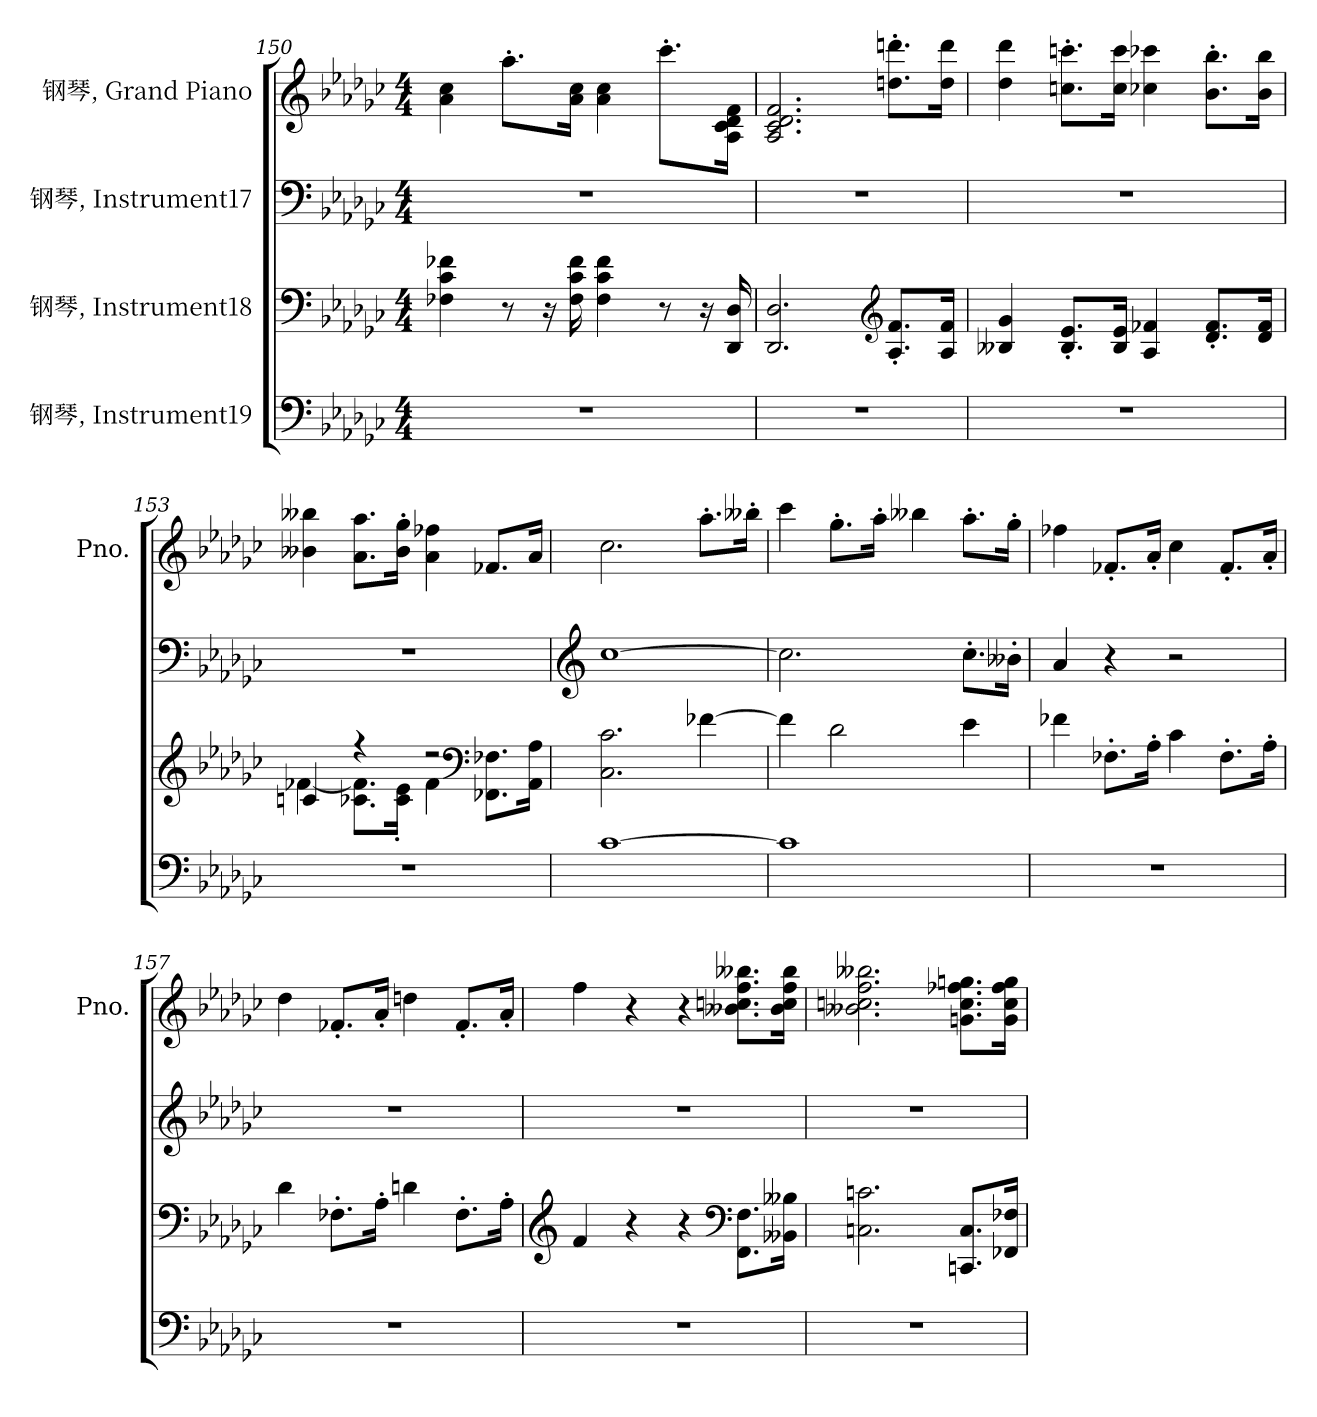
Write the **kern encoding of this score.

**kern	**kern	**kern	**kern
*part4	*part3	*part2	*part1
*staff4	*staff3	*staff2	*staff1
*I"钢琴, Instrument19	*I"钢琴, Instrument18	*I"钢琴, Instrument17	*I"钢琴, Grand Piano
*	*	*	*I'Pno.
*clefF4	*clefF4	*clefF4	*clefG2
*k[b-e-a-d-g-c-]	*k[b-e-a-d-g-c-]	*k[b-e-a-d-g-c-]	*k[b-e-a-d-g-c-]
*M4/4	*M4/4	*M4/4	*M4/4
=150	=150	=150	=150
1r	4F-X\ 4c-\ 4f-X\	1r	4a-\ 4cc-\
.	8r	.	8.aa-'\L
.	16r	.	.
.	16F-\ 16c-\ 16f-\	.	16a-\ 16cc-\Jk
.	4F-\ 4c-\ 4f-\	.	4a-\ 4cc-\
.	8r	.	8.ccc-'\L
.	16r	.	.
.	16DD-/ 16D-/	.	16A-\ 16c-\ 16d-\ 16f\Jk
=151	=151	=151	=151
1r	2.DD-/ 2.D-/	1r	2.A-/ 2.c-/ 2.d-/ 2.f/
*	*clefG2	*	*
.	8.A-/' 8.f/'L	.	8.ddn\' 8.dddn\'L
.	16A-/ 16f/Jk	.	16dd\ 16ddd\Jk
=152	=152	=152	=152
1r	4B--X/ 4g-/	1r	4dd-\ 4ddd-\
.	8.B--/' 8.e-/'L	.	8.ccn\' 8.cccn\'L
.	16B--/ 16e-/Jk	.	16cc\ 16ccc\Jk
.	4A-/ 4f-X/	.	4cc-X\ 4ccc-X\
.	8.d-/' 8.f-/'L	.	8.b-\' 8.bb-\'L
.	16d-/ 16f-/Jk	.	16b-\ 16bb-\Jk
!!LO:LB:g=z
=153	=153	=153	=153
*	*^	*	*
1r	4cn/	[4f-X\	1r	4b--X\ 4bb--X\
.	4r	8.c-X\ 8.f-\]L	.	8.a-\ 8.aa-\L
.	.	16c-\' 16e-\'Jk	.	16b--\' 16gg-\'Jk
.	2r	4f-\	.	4a-\ 4ff-X\
*	*clefF4	*	*	*
.	.	8.FF-X\ 8.F-X\L	.	8.f-X/L
.	.	16AA-\ 16A-\Jk	.	16a-/Jk
*	*v	*v	*	*
=154	=154	=154	=154
*	*	*clefG2	*
[1c-	2.C-\ 2.c-\	[1cc-	2.cc-\
.	[4f-X\	.	8.aa-'\L
.	.	.	16bb--X'\Jk
=155	=155	=155	=155
1c-]	4f-\]	2.cc-\]	4ccc-\
.	2d-\	.	8.gg-'\L
.	.	.	16aa-'\Jk
.	.	.	4bb--X\
.	4e-\	8.cc-'\L	8.aa-'\L
.	.	16b--X'\Jk	16gg-'\Jk
=156	=156	=156	=156
1r	4f-X\	4a-/	4ff-X\
.	8.F-X'\L	4r	8.f-X'/L
.	16A-'\Jk	.	16a-'/Jk
.	4c-\	2r	4cc-\
.	8.F-'\L	.	8.f-'/L
.	16A-'\Jk	.	16a-'/Jk
!!LO:PB:g=z
=157	=157	=157	=157
1r	4d-\	1r	4dd-\
.	8.F-X'\L	.	8.f-X'/L
.	16A-'\Jk	.	16a-'/Jk
.	4dn\	.	4ddn\
.	8.F-'\L	.	8.f-'/L
.	16A-'\Jk	.	16a-'/Jk
=158	=158	=158	=158
*	*clefG2	*	*
1r	4f/	1r	4ff\
.	4r	.	4r
.	4r	.	4r
*	*clefF4	*	*
.	8.FF\ 8.F\L	.	8.b--X\ 8.ccn\ 8.ff\ 8.bb--X\L
.	16BB--X\ 16B--X\Jk	.	16b--\ 16cc\ 16ff\ 16bb--\Jk
=159	=159	=159	=159
1r	2.Cn\ 2.cn\	1r	2.b--X\ 2.ccn\ 2.ff\ 2.bb--X\
.	8.CCn/ 8.C/L	.	8.gn\ 8.cc\ 8.ff-X\ 8.ggn\L
.	16FF-X/ 16F-X/Jk	.	16g\ 16cc\ 16ff-\ 16gg\Jk
=	=	=	=
*-	*-	*-	*-
